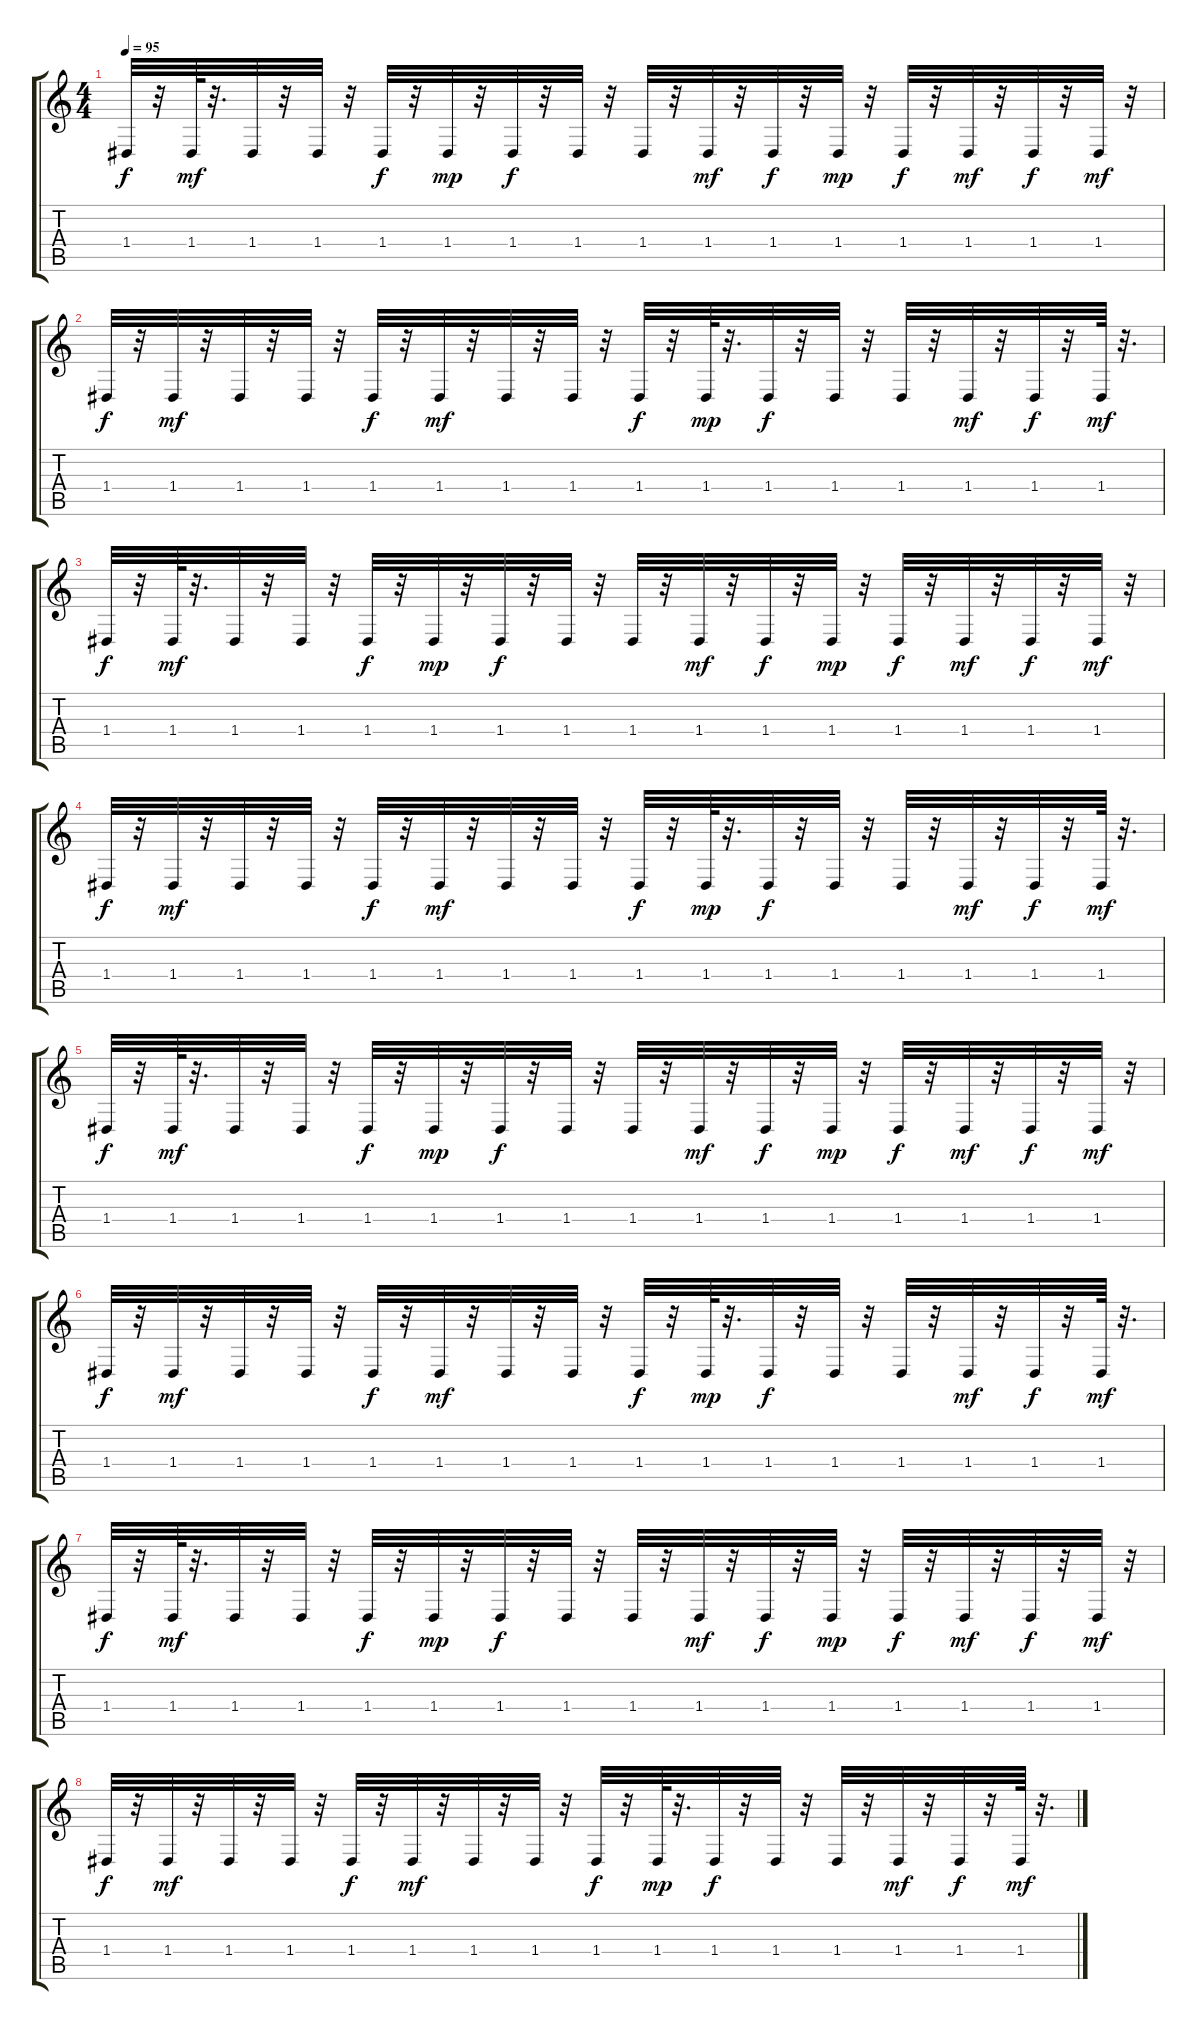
\track "" {instrument fx8scifi}
\staff {score tabs}
\tuning (E4 B3 G3 D3 A2 E2) {hide}
\ts (4 4)
\tempo 95
\clef g2
\ks c
1.4.32{dy f} r.32 1.4.64{dy mf} r.32{d} 1.4.32 r.32 1.4.32 r.32 1.4.32{dy f} r.32 1.4.32{dy mp} r.32 1.4.32{dy f} r.32 1.4.32 r.32 1.4.32 r.32 1.4.32{dy mf} r.32 1.4.32{dy f} r.32 1.4.32{dy mp} r.32 1.4.32{dy f} r.32 1.4.32{dy mf} r.32 1.4.32{dy f} r.32 1.4.32{dy mf} r.32 |
1.4.32{dy f} r.32 1.4.32{dy mf} r.32 1.4.32 r.32 1.4.32 r.32 1.4.32{dy f} r.32 1.4.32{dy mf} r.32 1.4.32 r.32 1.4.32 r.32 1.4.32{dy f} r.32 1.4.64{dy mp} r.32{d} 1.4.32{dy f} r.32 1.4.32 r.32 1.4.32 r.32 1.4.32{dy mf} r.32 1.4.32{dy f} r.32 1.4.64{dy mf} r.32{d} |
1.4.32{dy f} r.32 1.4.64{dy mf} r.32{d} 1.4.32 r.32 1.4.32 r.32 1.4.32{dy f} r.32 1.4.32{dy mp} r.32 1.4.32{dy f} r.32 1.4.32 r.32 1.4.32 r.32 1.4.32{dy mf} r.32 1.4.32{dy f} r.32 1.4.32{dy mp} r.32 1.4.32{dy f} r.32 1.4.32{dy mf} r.32 1.4.32{dy f} r.32 1.4.32{dy mf} r.32 |
1.4.32{dy f} r.32 1.4.32{dy mf} r.32 1.4.32 r.32 1.4.32 r.32 1.4.32{dy f} r.32 1.4.32{dy mf} r.32 1.4.32 r.32 1.4.32 r.32 1.4.32{dy f} r.32 1.4.64{dy mp} r.32{d} 1.4.32{dy f} r.32 1.4.32 r.32 1.4.32 r.32 1.4.32{dy mf} r.32 1.4.32{dy f} r.32 1.4.64{dy mf} r.32{d} |
1.4.32{dy f} r.32 1.4.64{dy mf} r.32{d} 1.4.32 r.32 1.4.32 r.32 1.4.32{dy f} r.32 1.4.32{dy mp} r.32 1.4.32{dy f} r.32 1.4.32 r.32 1.4.32 r.32 1.4.32{dy mf} r.32 1.4.32{dy f} r.32 1.4.32{dy mp} r.32 1.4.32{dy f} r.32 1.4.32{dy mf} r.32 1.4.32{dy f} r.32 1.4.32{dy mf} r.32 |
1.4.32{dy f} r.32 1.4.32{dy mf} r.32 1.4.32 r.32 1.4.32 r.32 1.4.32{dy f} r.32 1.4.32{dy mf} r.32 1.4.32 r.32 1.4.32 r.32 1.4.32{dy f} r.32 1.4.64{dy mp} r.32{d} 1.4.32{dy f} r.32 1.4.32 r.32 1.4.32 r.32 1.4.32{dy mf} r.32 1.4.32{dy f} r.32 1.4.64{dy mf} r.32{d} |
1.4.32{dy f} r.32 1.4.64{dy mf} r.32{d} 1.4.32 r.32 1.4.32 r.32 1.4.32{dy f} r.32 1.4.32{dy mp} r.32 1.4.32{dy f} r.32 1.4.32 r.32 1.4.32 r.32 1.4.32{dy mf} r.32 1.4.32{dy f} r.32 1.4.32{dy mp} r.32 1.4.32{dy f} r.32 1.4.32{dy mf} r.32 1.4.32{dy f} r.32 1.4.32{dy mf} r.32 |
1.4.32{dy f} r.32 1.4.32{dy mf} r.32 1.4.32 r.32 1.4.32 r.32 1.4.32{dy f} r.32 1.4.32{dy mf} r.32 1.4.32 r.32 1.4.32 r.32 1.4.32{dy f} r.32 1.4.64{dy mp} r.32{d} 1.4.32{dy f} r.32 1.4.32 r.32 1.4.32 r.32 1.4.32{dy mf} r.32 1.4.32{dy f} r.32 1.4.64{dy mf} r.32{d}
